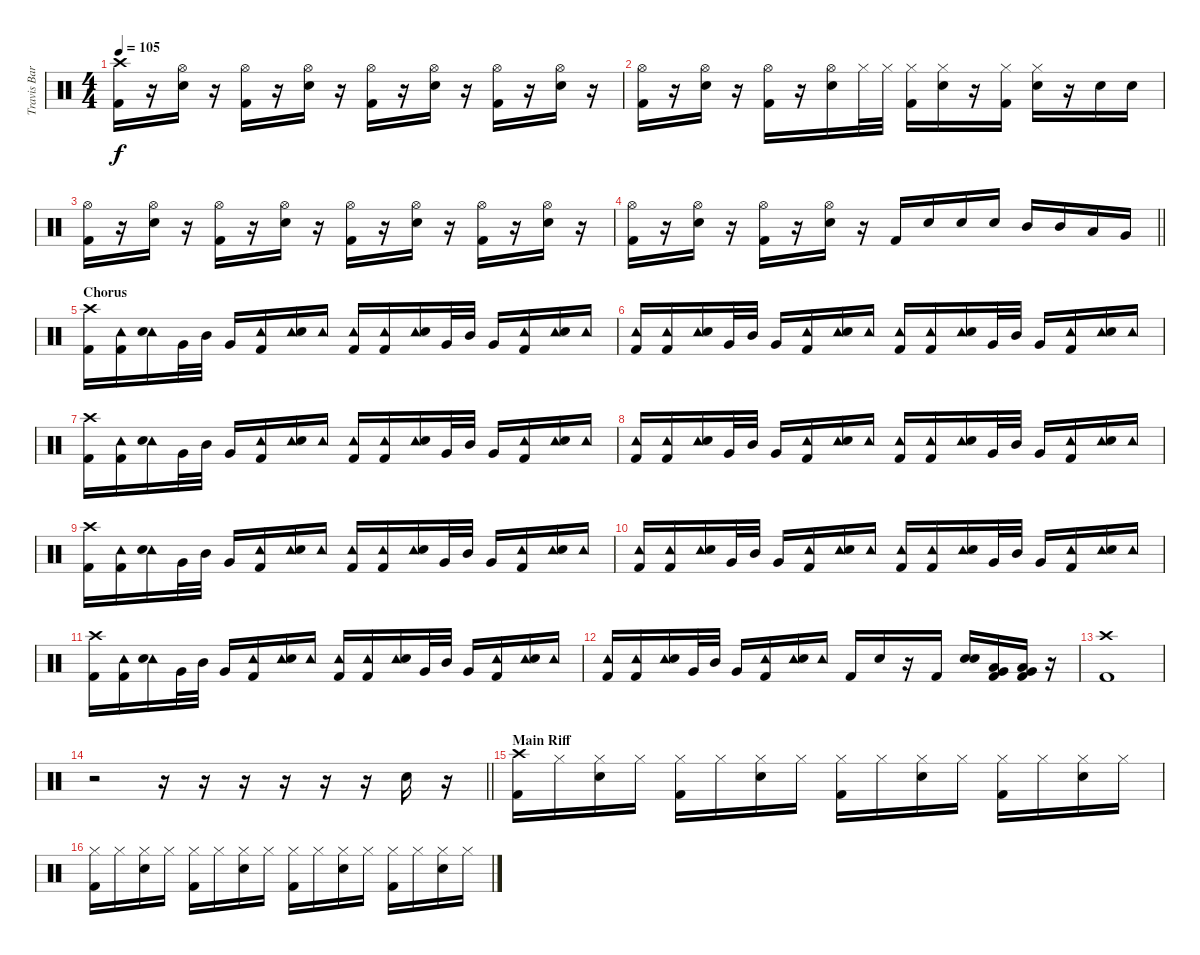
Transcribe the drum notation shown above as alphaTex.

\track ("Travis Barker" "Travis Bar") {instrument percussion}
\staff {score}
\articulation defaults
\ts (4 4)
\tempo 105
\clef neutral
\ks c
("Crash high (hit)" "Kick (hit) 2").16{dy f} r.16 ("Hi-Hat (open)" "Electric Snare (hit)").16 r.16 ("Hi-Hat (open)" "Kick (hit) 2").16 r.16 ("Hi-Hat (open)" "Electric Snare (hit)").16 r.16 ("Hi-Hat (open)" "Kick (hit) 2").16 r.16 ("Hi-Hat (open)" "Electric Snare (hit)").16 r.16 ("Hi-Hat (open)" "Kick (hit) 2").16 r.16 ("Hi-Hat (open)" "Electric Snare (hit)").16 r.16 |
("Hi-Hat (open)" "Kick (hit) 2").16 r.16 ("Hi-Hat (open)" "Electric Snare (hit)").16 r.16 ("Hi-Hat (open)" "Kick (hit) 2").16 r.16 ("Hi-Hat (open)" "Electric Snare (hit)").16 "Hi-Hat (closed)".32 "Hi-Hat (closed)".32 ("Hi-Hat (closed)" "Kick (hit) 2").16 ("Hi-Hat (closed)" "Electric Snare (hit)").16 r.16 ("Hi-Hat (closed)" "Kick (hit) 2").16 ("Hi-Hat (closed)" "Electric Snare (hit)").16 r.16 "Electric Snare (hit)".16 "Electric Snare (hit)".16 |
("Hi-Hat (open)" "Kick (hit) 2").16 r.16 ("Hi-Hat (open)" "Electric Snare (hit)").16 r.16 ("Hi-Hat (open)" "Kick (hit) 2").16 r.16 ("Hi-Hat (open)" "Electric Snare (hit)").16 r.16 ("Hi-Hat (open)" "Kick (hit) 2").16 r.16 ("Hi-Hat (open)" "Electric Snare (hit)").16 r.16 ("Hi-Hat (open)" "Kick (hit) 2").16 r.16 ("Hi-Hat (open)" "Electric Snare (hit)").16 r.16 |
\barLineRight lightlight
("Hi-Hat (open)" "Kick (hit) 2").16 r.16 ("Hi-Hat (open)" "Electric Snare (hit)").16 r.16 ("Hi-Hat (open)" "Kick (hit) 2").16 r.16 ("Hi-Hat (open)" "Electric Snare (hit)").16 r.16 "Kick (hit) 2".16 "Electric Snare (hit)".16 "Electric Snare (hit)".16 "Electric Snare (hit)".16 "Mid Tom (hit)".16 "Mid Tom (hit)".16 "Low Tom (hit)".16 "Very Low Tom (hit)".16 |
\section ("" "Chorus")
("Crash high (hit)" "Kick (hit) 2").16 ("Tambourine (hit)" "Kick (hit) 2").16 ("Tambourine (hit)" "Electric Snare (hit)").16 "Very Low Tom (hit)".32 "Mid Tom (hit)".32 "Very Low Tom (hit)".16 ("Tambourine (hit)" "Kick (hit) 2").16 ("Tambourine (hit)" "Electric Snare (hit)").16 "Tambourine (hit)".16 ("Tambourine (hit)" "Kick (hit) 2").16 ("Tambourine (hit)" "Kick (hit) 2").16 ("Tambourine (hit)" "Electric Snare (hit)").16 "Very Low Tom (hit)".32 "Mid Tom (hit)".32 "Very Low Tom (hit)".16 ("Tambourine (hit)" "Kick (hit) 2").16 ("Tambourine (hit)" "Electric Snare (hit)").16 "Tambourine (hit)".16 |
("Tambourine (hit)" "Kick (hit) 2").16 ("Tambourine (hit)" "Kick (hit) 2").16 ("Tambourine (hit)" "Electric Snare (hit)").16 "Very Low Tom (hit)".32 "Mid Tom (hit)".32 "Very Low Tom (hit)".16 ("Tambourine (hit)" "Kick (hit) 2").16 ("Tambourine (hit)" "Electric Snare (hit)").16 "Tambourine (hit)".16 ("Tambourine (hit)" "Kick (hit) 2").16 ("Tambourine (hit)" "Kick (hit) 2").16 ("Tambourine (hit)" "Electric Snare (hit)").16 "Very Low Tom (hit)".32 "Mid Tom (hit)".32 "Very Low Tom (hit)".16 ("Tambourine (hit)" "Kick (hit) 2").16 ("Tambourine (hit)" "Electric Snare (hit)").16 "Tambourine (hit)".16 |
("Crash high (hit)" "Kick (hit) 2").16 ("Tambourine (hit)" "Kick (hit) 2").16 ("Tambourine (hit)" "Electric Snare (hit)").16 "Very Low Tom (hit)".32 "Mid Tom (hit)".32 "Very Low Tom (hit)".16 ("Tambourine (hit)" "Kick (hit) 2").16 ("Tambourine (hit)" "Electric Snare (hit)").16 "Tambourine (hit)".16 ("Tambourine (hit)" "Kick (hit) 2").16 ("Tambourine (hit)" "Kick (hit) 2").16 ("Tambourine (hit)" "Electric Snare (hit)").16 "Very Low Tom (hit)".32 "Mid Tom (hit)".32 "Very Low Tom (hit)".16 ("Tambourine (hit)" "Kick (hit) 2").16 ("Tambourine (hit)" "Electric Snare (hit)").16 "Tambourine (hit)".16 |
("Tambourine (hit)" "Kick (hit) 2").16 ("Tambourine (hit)" "Kick (hit) 2").16 ("Tambourine (hit)" "Electric Snare (hit)").16 "Very Low Tom (hit)".32 "Mid Tom (hit)".32 "Very Low Tom (hit)".16 ("Tambourine (hit)" "Kick (hit) 2").16 ("Tambourine (hit)" "Electric Snare (hit)").16 "Tambourine (hit)".16 ("Tambourine (hit)" "Kick (hit) 2").16 ("Tambourine (hit)" "Kick (hit) 2").16 ("Tambourine (hit)" "Electric Snare (hit)").16 "Very Low Tom (hit)".32 "Mid Tom (hit)".32 "Very Low Tom (hit)".16 ("Tambourine (hit)" "Kick (hit) 2").16 ("Tambourine (hit)" "Electric Snare (hit)").16 "Tambourine (hit)".16 |
("Crash high (hit)" "Kick (hit) 2").16 ("Tambourine (hit)" "Kick (hit) 2").16 ("Tambourine (hit)" "Electric Snare (hit)").16 "Very Low Tom (hit)".32 "Mid Tom (hit)".32 "Very Low Tom (hit)".16 ("Tambourine (hit)" "Kick (hit) 2").16 ("Tambourine (hit)" "Electric Snare (hit)").16 "Tambourine (hit)".16 ("Tambourine (hit)" "Kick (hit) 2").16 ("Tambourine (hit)" "Kick (hit) 2").16 ("Tambourine (hit)" "Electric Snare (hit)").16 "Very Low Tom (hit)".32 "Mid Tom (hit)".32 "Very Low Tom (hit)".16 ("Tambourine (hit)" "Kick (hit) 2").16 ("Tambourine (hit)" "Electric Snare (hit)").16 "Tambourine (hit)".16 |
("Tambourine (hit)" "Kick (hit) 2").16 ("Tambourine (hit)" "Kick (hit) 2").16 ("Tambourine (hit)" "Electric Snare (hit)").16 "Very Low Tom (hit)".32 "Mid Tom (hit)".32 "Very Low Tom (hit)".16 ("Tambourine (hit)" "Kick (hit) 2").16 ("Tambourine (hit)" "Electric Snare (hit)").16 "Tambourine (hit)".16 ("Tambourine (hit)" "Kick (hit) 2").16 ("Tambourine (hit)" "Kick (hit) 2").16 ("Tambourine (hit)" "Electric Snare (hit)").16 "Very Low Tom (hit)".32 "Mid Tom (hit)".32 "Very Low Tom (hit)".16 ("Tambourine (hit)" "Kick (hit) 2").16 ("Tambourine (hit)" "Electric Snare (hit)").16 "Tambourine (hit)".16 |
("Crash high (hit)" "Kick (hit) 2").16 ("Tambourine (hit)" "Kick (hit) 2").16 ("Tambourine (hit)" "Electric Snare (hit)").16 "Very Low Tom (hit)".32 "Mid Tom (hit)".32 "Very Low Tom (hit)".16 ("Tambourine (hit)" "Kick (hit) 2").16 ("Tambourine (hit)" "Electric Snare (hit)").16 "Tambourine (hit)".16 ("Tambourine (hit)" "Kick (hit) 2").16 ("Tambourine (hit)" "Kick (hit) 2").16 ("Tambourine (hit)" "Electric Snare (hit)").16 "Very Low Tom (hit)".32 "Mid Tom (hit)".32 "Very Low Tom (hit)".16 ("Tambourine (hit)" "Kick (hit) 2").16 ("Tambourine (hit)" "Electric Snare (hit)").16 "Tambourine (hit)".16 |
("Tambourine (hit)" "Kick (hit) 2").16 ("Tambourine (hit)" "Kick (hit) 2").16 ("Tambourine (hit)" "Electric Snare (hit)").16 "Very Low Tom (hit)".32 "Mid Tom (hit)".32 "Very Low Tom (hit)".16 ("Tambourine (hit)" "Kick (hit) 2").16 ("Tambourine (hit)" "Electric Snare (hit)").16 "Tambourine (hit)".16 "Kick (hit) 2".16 "Electric Snare (hit)".16 r.16 "Kick (hit) 2".16 ("Electric Snare (hit)" "Electric Snare (hit)").16{bd 60} ("Low Tom (hit)" "Very Low Tom (hit)" "Kick (hit) 2").16 ("Low Tom (hit)" "Very Low Tom (hit)" "Kick (hit) 2").16 r.16 |
("Crash high (hit)" "Kick (hit) 2").1 |
\barLineRight lightlight
r.2 r.16 r.16 r.16 r.16 r.16 r.16 "Electric Snare (hit)".16 r.16 |
\section ("" "Main Riff")
("Crash high (hit)" "Kick (hit) 2").16 "Hi-Hat (closed)".16 ("Hi-Hat (closed)" "Electric Snare (hit)").16 "Hi-Hat (closed)".16 ("Hi-Hat (closed)" "Kick (hit) 2").16 "Hi-Hat (closed)".16 ("Hi-Hat (closed)" "Electric Snare (hit)").16 "Hi-Hat (closed)".16 ("Hi-Hat (closed)" "Kick (hit) 2").16 "Hi-Hat (closed)".16 ("Hi-Hat (closed)" "Electric Snare (hit)").16 "Hi-Hat (closed)".16 ("Hi-Hat (closed)" "Kick (hit) 2").16 "Hi-Hat (closed)".16 ("Hi-Hat (closed)" "Electric Snare (hit)").16 "Hi-Hat (closed)".16 |
("Hi-Hat (closed)" "Kick (hit) 2").16 "Hi-Hat (closed)".16 ("Hi-Hat (closed)" "Electric Snare (hit)").16 "Hi-Hat (closed)".16 ("Hi-Hat (closed)" "Kick (hit) 2").16 "Hi-Hat (closed)".16 ("Hi-Hat (closed)" "Electric Snare (hit)").16 "Hi-Hat (closed)".16 ("Hi-Hat (closed)" "Kick (hit) 2").16 "Hi-Hat (closed)".16 ("Hi-Hat (closed)" "Electric Snare (hit)").16 "Hi-Hat (closed)".16 ("Hi-Hat (closed)" "Kick (hit) 2").16 "Hi-Hat (closed)".16 ("Hi-Hat (closed)" "Electric Snare (hit)").16 "Hi-Hat (closed)".16
